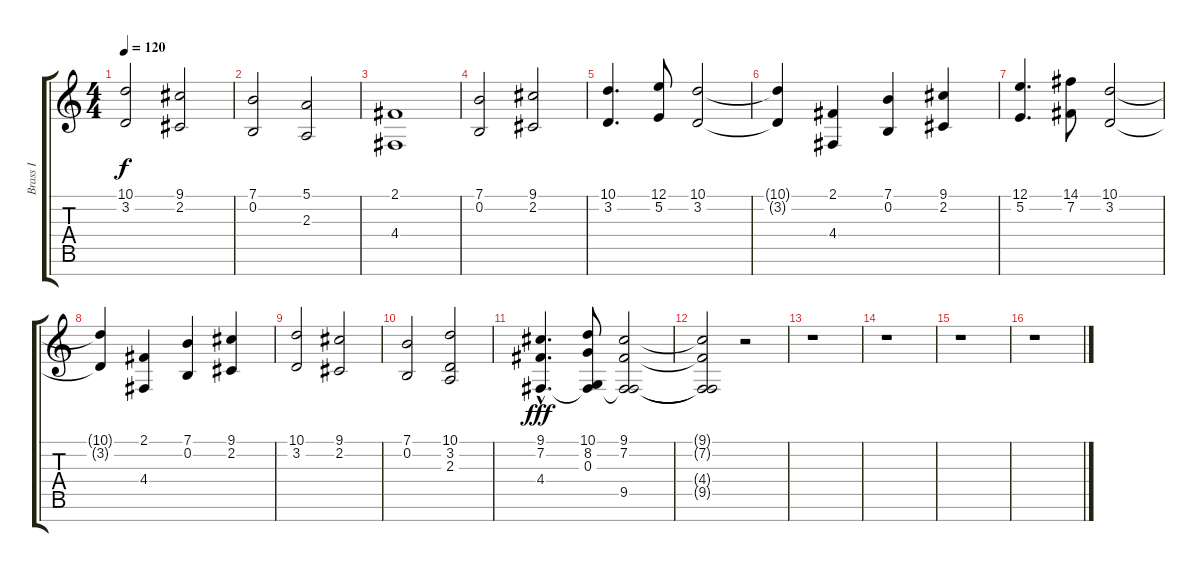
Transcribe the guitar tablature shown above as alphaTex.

\track ("Brass I" "Brass I") {instrument frenchhorn}
\staff {score tabs}
\tuning (E4 B3 G3 D3 A2 E2 B1) {hide}
\ts (4 4)
\tempo 120
\clef g2
\ks c
(10.1 3.2).2{dy f} (9.1 2.2).2 |
(7.1 0.2).2 (5.1 2.3).2 |
(2.1 4.4).1 |
(7.1 0.2).2 (9.1 2.2).2 |
(10.1 3.2).4{d} (12.1 5.2).8 (10.1 3.2).2 |
(10.1{t} 3.2{t}).4 (2.1 4.4).4 (7.1 0.2).4 (9.1 2.2).4 |
(12.1 5.2).4{d} (14.1 7.2).8 (10.1 3.2).2 |
(10.1{t} 3.2{t}).4 (2.1 4.4).4 (7.1 0.2).4 (9.1 2.2).4 |
(10.1 3.2).2 (9.1 2.2).2 |
(7.1 0.2).2 (10.1 3.2 2.3).2 |
(9.1{hac} 7.2 4.4).4{d dy fff} (10.1 8.2 0.3 4.4{t}).8 (9.1 7.2 4.4{t} 9.5).2{volume 3} |
(9.1{t} 7.2{t} 4.4{t} 9.5{t}).2 r.2 |
r.1 |
r.1 |
r.1 |
r.1
